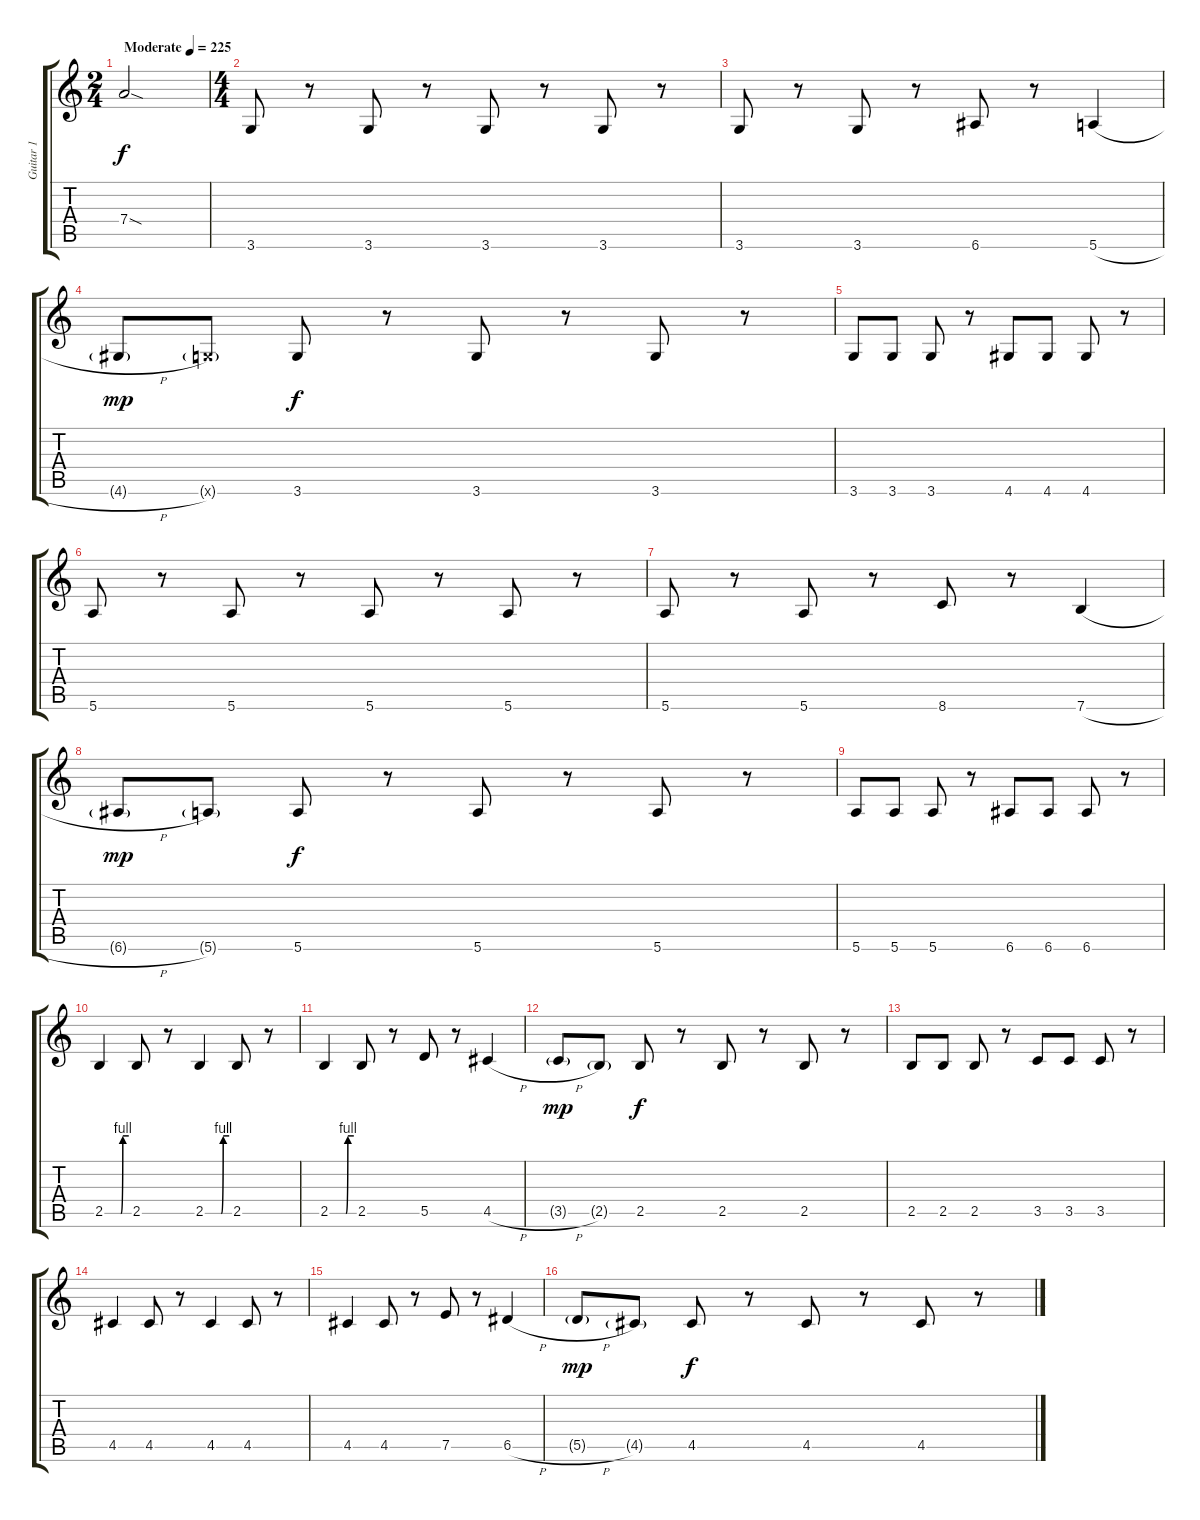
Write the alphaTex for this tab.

\track ("Guitar 1" "Guitar 1") {instrument overdrivenguitar}
\staff {score tabs}
\tuning (E4 B3 G3 D3 A2 E2) {hide}
\ts (2 4)
\tempo (225 "Moderate")
\clef g2
\ks c
7.4{sod}.2{dy f instrument overdrivenguitar} |
\ts (4 4)
3.6.8 r.8 3.6.8 r.8 3.6.8 r.8 3.6.8 r.8 |
3.6.8 r.8 3.6.8 r.8 6.6.8 r.8 5.6{h}.4 |
4.6{h g}.8{dy mp} 3.6{g x}.8 3.6.8{dy f} r.8 3.6.8 r.8 3.6.8 r.8 |
3.6.8 3.6.8 3.6.8 r.8 4.6.8 4.6.8 4.6.8 r.8 |
5.6.8 r.8 5.6.8 r.8 5.6.8 r.8 5.6.8 r.8 |
5.6.8 r.8 5.6.8 r.8 8.6.8 r.8 7.6{h}.4 |
6.6{h g}.8{dy mp} 5.6{g}.8 5.6.8{dy f} r.8 5.6.8 r.8 5.6.8 r.8 |
5.6.8 5.6.8 5.6.8 r.8 6.6.8 6.6.8 6.6.8 r.8 |
2.5{be (custom 0 0 40 0 45 4 60 4)}.4 2.5.8 r.8 2.5{be (custom 0 0 40 0 45 4 60 4)}.4 2.5.8 r.8 |
2.5{be (custom 0 0 40 0 45 4 60 4)}.4 2.5.8 r.8 5.5.8 r.8 4.5{h}.4 |
3.5{h g}.8{dy mp} 2.5{g}.8 2.5.8{dy f} r.8 2.5.8 r.8 2.5.8 r.8 |
2.5.8 2.5.8 2.5.8 r.8 3.5.8 3.5.8 3.5.8 r.8 |
4.5.4 4.5.8 r.8 4.5.4 4.5.8 r.8 |
4.5.4 4.5.8 r.8 7.5.8 r.8 6.5{h}.4 |
5.5{h g}.8{dy mp} 4.5{g}.8 4.5.8{dy f} r.8 4.5.8 r.8 4.5.8 r.8
